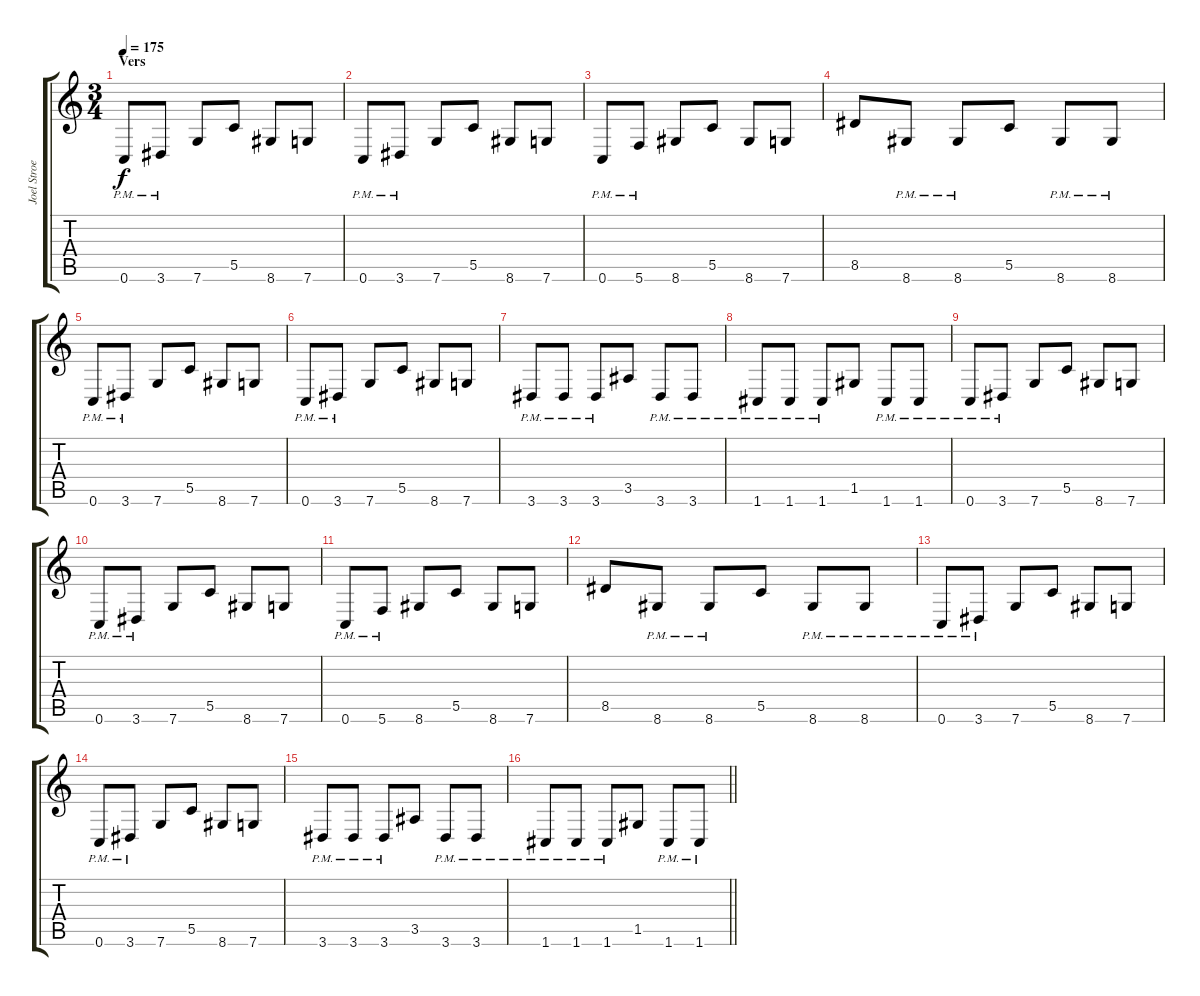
\track ("Joel Stroetzel" "Joel Stroe") {instrument distortionguitar}
\staff {score tabs}
\tuning (D4 A3 F3 C3 G2 C2) {hide}
\ts (3 4)
\section ("" "Vers")
\tempo 175
\clef g2
\ks c
0.6{pm}.8{dy f} 3.6{pm}.8 7.6.8 5.5.8 8.6.8 7.6.8 |
0.6{pm}.8 3.6{pm}.8 7.6.8 5.5.8 8.6.8 7.6.8 |
0.6{pm}.8 5.6{pm}.8 8.6.8 5.5.8 8.6.8 7.6.8 |
8.5.8 8.6{pm}.8 8.6{pm}.8 5.5.8 8.6{pm}.8 8.6{pm}.8 |
0.6{pm}.8 3.6{pm}.8 7.6.8 5.5.8 8.6.8 7.6.8 |
0.6{pm}.8 3.6{pm}.8 7.6.8 5.5.8 8.6.8 7.6.8 |
3.6{pm}.8 3.6{pm}.8 3.6{pm}.8 3.5.8 3.6{pm}.8 3.6{pm}.8 |
1.6{pm}.8 1.6{pm}.8 1.6{pm}.8 1.5.8 1.6{pm}.8 1.6{pm}.8 |
0.6{pm}.8 3.6{pm}.8 7.6.8 5.5.8 8.6.8 7.6.8 |
0.6{pm}.8 3.6{pm}.8 7.6.8 5.5.8 8.6.8 7.6.8 |
0.6{pm}.8 5.6{pm}.8 8.6.8 5.5.8 8.6.8 7.6.8 |
8.5.8 8.6{pm}.8 8.6{pm}.8 5.5.8 8.6{pm}.8 8.6{pm}.8 |
0.6{pm}.8 3.6{pm}.8 7.6.8 5.5.8 8.6.8 7.6.8 |
0.6{pm}.8 3.6{pm}.8 7.6.8 5.5.8 8.6.8 7.6.8 |
3.6{pm}.8 3.6{pm}.8 3.6{pm}.8 3.5.8 3.6{pm}.8 3.6{pm}.8 |
\barLineRight lightlight
1.6{pm}.8 1.6{pm}.8 1.6{pm}.8 1.5.8 1.6{pm}.8 1.6{pm}.8
